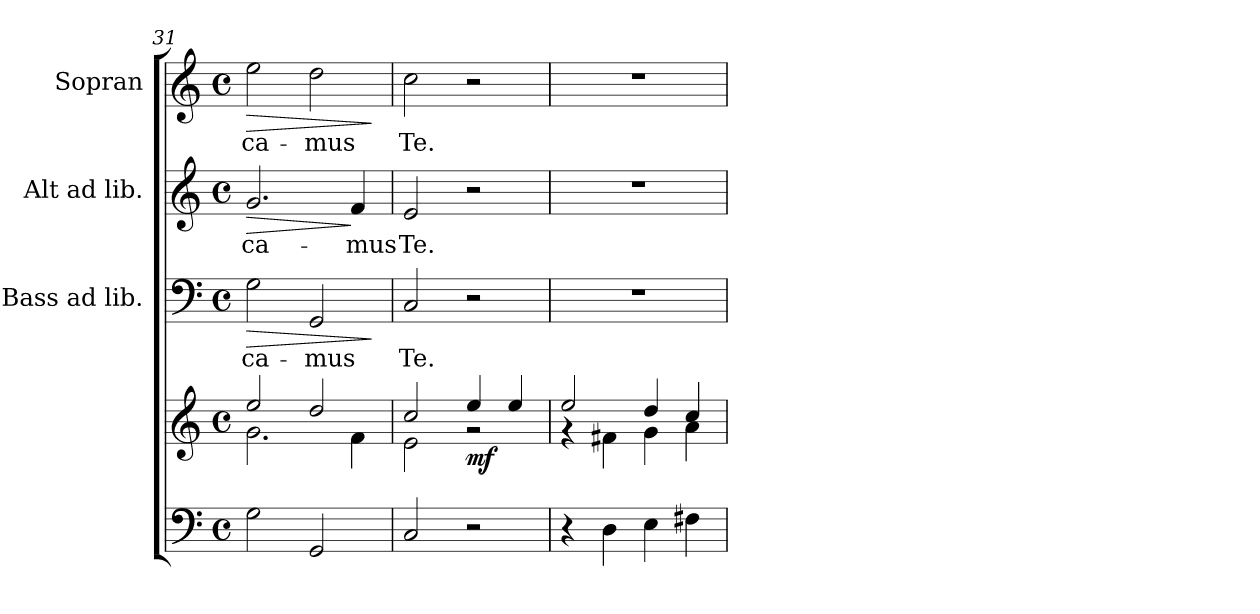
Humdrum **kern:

**kern	**kern	**dynam	**kern	**text	**dynam	**kern	**text	**dynam	**kern	**text	**dynam
*part4	*part4	*part4	*part3	*part3	*part3	*part2	*part2	*part2	*part1	*part1	*part1
*staff5	*staff4	*staff4/5	*staff3	*staff3	*staff3	*staff2	*staff2	*staff2	*staff1	*staff1	*staff1
*	*	*	*I"Bass ad lib.	*	*	*I"Alt ad lib.	*	*	*I"Sopran	*	*
*	*	*	*I'B.	*	*	*I'A.	*	*	*I'S.	*	*
*clefF4	*clefG2	*	*clefF4	*	*	*clefG2	*	*	*clefG2	*	*
*k[]	*k[]	*	*k[]	*	*	*k[]	*	*	*k[]	*	*
*C:	*C:	*	*C:	*	*	*C:	*	*	*C:	*	*
*M4/4	*M4/4	*	*M4/4	*	*	*M4/4	*	*	*M4/4	*	*
*met(c)	*met(c)	*	*met(c)	*	*	*met(c)	*	*	*met(c)	*	*
=31	=31	=31	=31	=31	=31	=31	=31	=31	=31	=31	=31
*	*^	*	*	*	*	*	*	*	*	*	*
!	!	!	!	!	!LO:LY:b	!LO:HP:b	!	!LO:LY:b	!LO:HP:b	!	!LO:LY:b	!LO:HP:b
2G\	2ee/	2.g\	.	2G\	-ca-	>	2.g/	-ca-	>	2ee\	-ca-	>
!	!	!	!	!	!LO:LY:b	!	!	!	!	!	!LO:LY:b	!
2GG/	2dd/	.	.	2GG/	-mus	.	.	.	.	2dd\	-mus	.
!	!	!	!	!	!	!	!	!LO:LY:b	!	!	!	!
.	.	4f\	.	.	.	.	4f/	-mus	]	.	.	.
*	*v	*v	*	*	*	*	*	*	*	*	*	*
.	.	.	.	.	]	.	.	.	.	.	]
=32	=32	=32	=32	=32	=32	=32	=32	=32	=32	=32	=32
*	*^	*	*	*	*	*	*	*	*	*	*
!	!	!	!	!	!LO:LY:b	!	!	!LO:LY:b	!	!	!LO:LY:b	!
2C/	2cc/	2e\	.	2C/	Te.	.	2e/	Te.	.	2cc\	Te.	.
!	!	!	!LO:DY:b	!	!	!	!	!	!	!	!	!
2r	4ee/	2rg	mf	2r	.	.	2r	.	.	2r	.	.
.	4ee/	.	.	.	.	.	.	.	.	.	.	.
=33	=33	=33	=33	=33	=33	=33	=33	=33	=33	=33	=33	=33
4r	2ee/	4rf	.	1r	.	.	1r	.	.	1r	.	.
4D\	.	4f#X\	.	.	.	.	.	.	.	.	.	.
4E\	4dd/	4g\	.	.	.	.	.	.	.	.	.	.
4F#X\	4cc/	4a\	.	.	.	.	.	.	.	.	.	.
*	*v	*v	*	*	*	*	*	*	*	*	*	*
=	=	=	=	=	=	=	=	=	=	=	=
*-	*-	*-	*-	*-	*-	*-	*-	*-	*-	*-	*-
